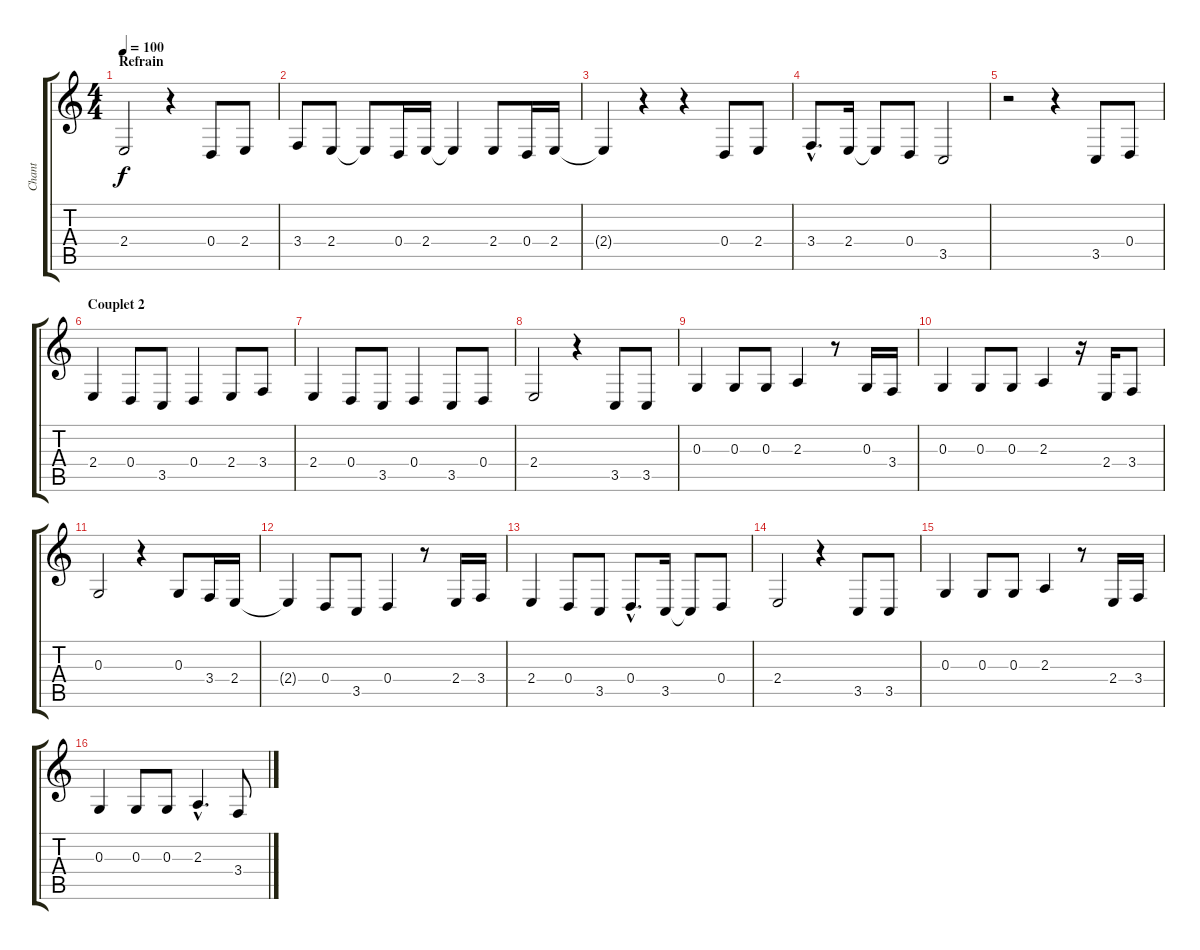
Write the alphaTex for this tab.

\track ("Chant" "Chant") {instrument oboe}
\staff {score tabs}
\tuning (E4 B3 G3 D3 A2 E2) {hide}
\ts (4 4)
\section ("" "Refrain")
\tempo 100
\clef g2
\ks c
2.4.2{dy f} r.4 0.4.8 2.4.8 |
3.4.8 2.4.8 2.4{t}.8 0.4.16 2.4.16 2.4{t}.4 2.4.8 0.4.16 2.4.16 |
2.4{t}.4 r.4 r.4 0.4.8 2.4.8 |
3.4{hac}.8{d} 2.4.16 2.4{t}.8 0.4.8 3.5.2 |
r.2 r.4 3.5.8 0.4.8 |
\section ("" "Couplet 2")
2.4.4 0.4.8 3.5.8 0.4.4 2.4.8 3.4.8 |
2.4.4 0.4.8 3.5.8 0.4.4 3.5.8 0.4.8 |
2.4.2 r.4 3.5.8 3.5.8 |
0.3.4 0.3.8 0.3.8 2.3.4 r.8 0.3.16 3.4.16 |
0.3.4 0.3.8 0.3.8 2.3.4 r.16 2.4.16 3.4.8 |
0.3.2 r.4 0.3.8 3.4.16 2.4.16 |
2.4{t}.4 0.4.8 3.5.8 0.4.4 r.8 2.4.16 3.4.16 |
2.4.4 0.4.8 3.5.8 0.4{hac}.8{d} 3.5.16 3.5{t}.8 0.4.8 |
2.4.2 r.4 3.5.8 3.5.8 |
0.3.4 0.3.8 0.3.8 2.3.4 r.8 2.4.16 3.4.16 |
0.3.4 0.3.8 0.3.8 2.3{hac}.4{d} 3.4.8
